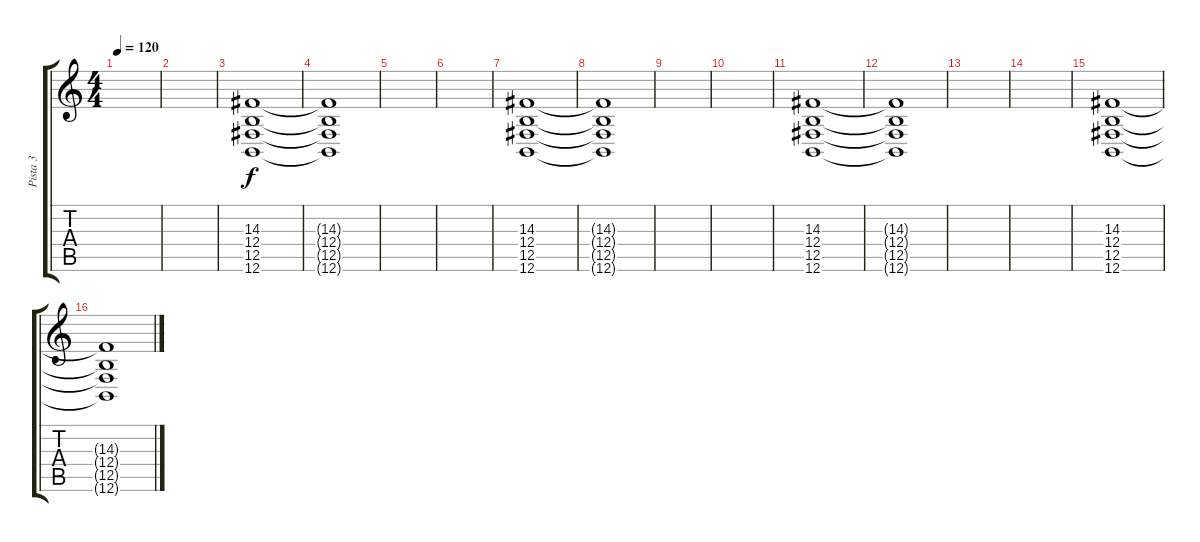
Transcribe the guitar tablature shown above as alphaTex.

\track ("Pista 3" "Pista 3") {instrument fx6goblins}
\staff {score tabs}
\tuning (Db4 Ab3 E3 B2 Gb2 B1) {hide}
\ts (4 4)
\tempo 120
\clef g2
\ks c
|
|
(14.3 12.4 12.5 12.6).1 |
(14.3{t} 12.4{t} 12.5{t} 12.6{t}).1 |
|
|
(14.3 12.4 12.5 12.6).1 |
(14.3{t} 12.4{t} 12.5{t} 12.6{t}).1 |
|
|
(14.3 12.4 12.5 12.6).1 |
(14.3{t} 12.4{t} 12.5{t} 12.6{t}).1 |
|
|
(14.3 12.4 12.5 12.6).1 |
(14.3{t} 12.4{t} 12.5{t} 12.6{t}).1
